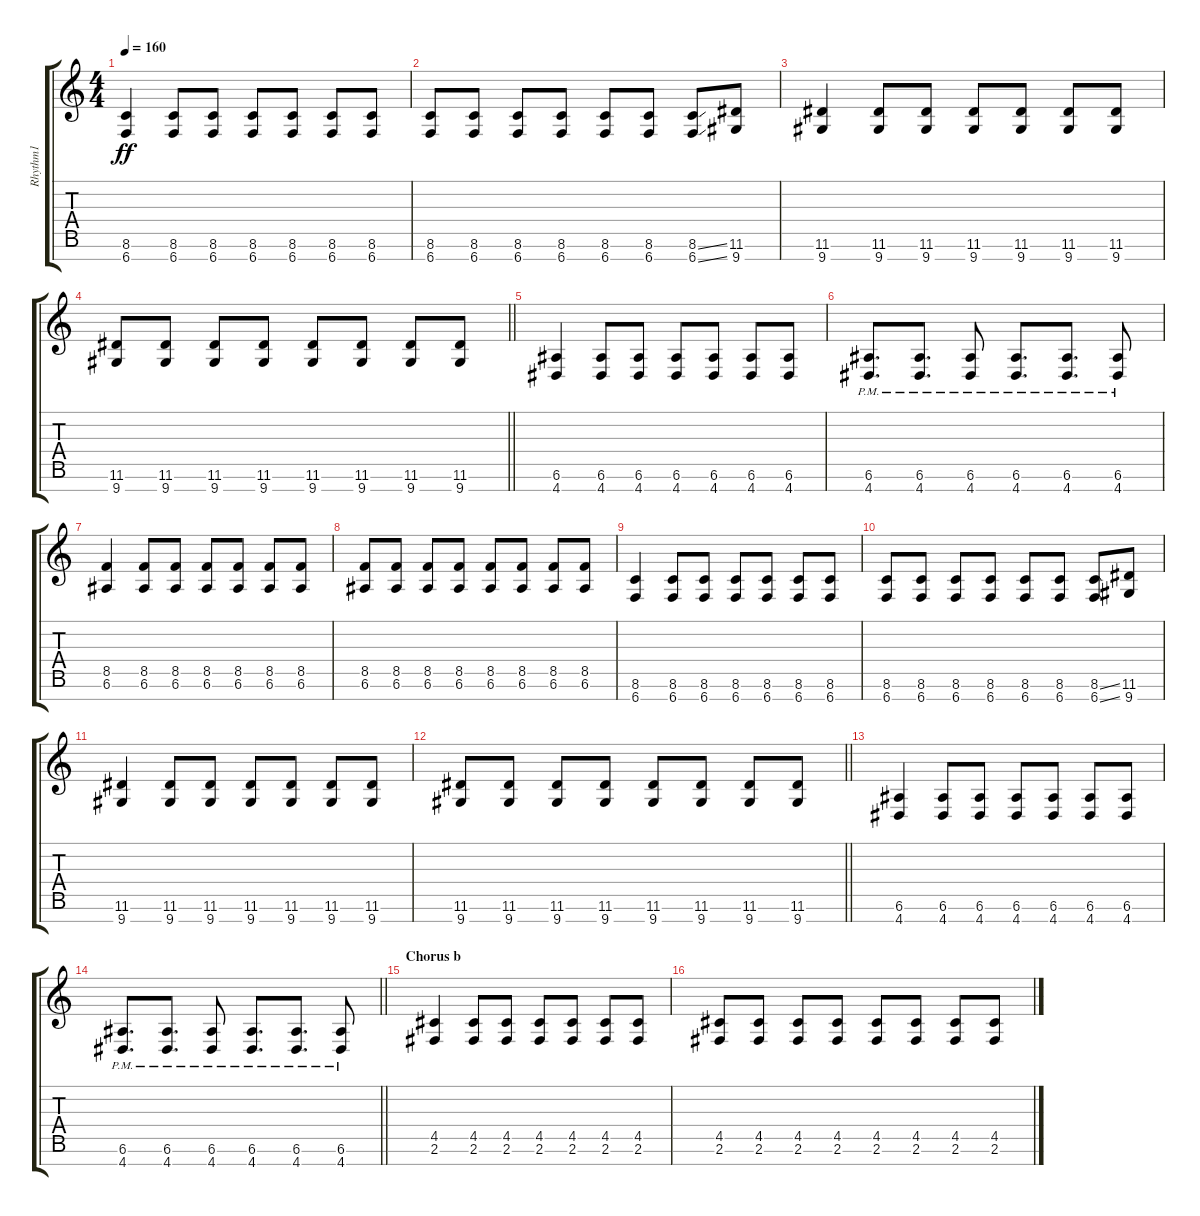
\track ("Rhythm1" "Rhythm1") {instrument distortionguitar}
\staff {score tabs}
\tuning (E4 B3 G3 D3 A2 E2 B1) {hide}
\ts (4 4)
\tempo 160
\clef g2
\ks c
(8.6 6.7).4{dy ff} (8.6 6.7).8 (8.6 6.7).8 (8.6 6.7).8 (8.6 6.7).8 (8.6 6.7).8 (8.6 6.7).8 |
(8.6 6.7).8 (8.6 6.7).8 (8.6 6.7).8 (8.6 6.7).8 (8.6 6.7).8 (8.6 6.7).8 (8.6{ss} 6.7{ss}).8 (11.6 9.7).8 |
(11.6 9.7).4 (11.6 9.7).8 (11.6 9.7).8 (11.6 9.7).8 (11.6 9.7).8 (11.6 9.7).8 (11.6 9.7).8 |
\barLineRight lightlight
(11.6 9.7).8 (11.6 9.7).8 (11.6 9.7).8 (11.6 9.7).8 (11.6 9.7).8 (11.6 9.7).8 (11.6 9.7).8 (11.6 9.7).8 |
(6.6 4.7).4 (6.6 4.7).8 (6.6 4.7).8 (6.6 4.7).8 (6.6 4.7).8 (6.6 4.7).8 (6.6 4.7).8 |
(6.6{pm} 4.7{pm}).8{d} (6.6{pm} 4.7{pm}).8{d} (6.6{pm} 4.7{pm}).8 (6.6{pm} 4.7{pm}).8{d} (6.6{pm} 4.7{pm}).8{d} (6.6{pm} 4.7{pm}).8 |
(8.5 6.6).4 (8.5 6.6).8 (8.5 6.6).8 (8.5 6.6).8 (8.5 6.6).8 (8.5 6.6).8 (8.5 6.6).8 |
(8.5 6.6).8 (8.5 6.6).8 (8.5 6.6).8 (8.5 6.6).8 (8.5 6.6).8 (8.5 6.6).8 (8.5 6.6).8 (8.5 6.6).8 |
(8.6 6.7).4 (8.6 6.7).8 (8.6 6.7).8 (8.6 6.7).8 (8.6 6.7).8 (8.6 6.7).8 (8.6 6.7).8 |
(8.6 6.7).8 (8.6 6.7).8 (8.6 6.7).8 (8.6 6.7).8 (8.6 6.7).8 (8.6 6.7).8 (8.6{ss} 6.7{ss}).8 (11.6 9.7).8 |
(11.6 9.7).4 (11.6 9.7).8 (11.6 9.7).8 (11.6 9.7).8 (11.6 9.7).8 (11.6 9.7).8 (11.6 9.7).8 |
\barLineRight lightlight
(11.6 9.7).8 (11.6 9.7).8 (11.6 9.7).8 (11.6 9.7).8 (11.6 9.7).8 (11.6 9.7).8 (11.6 9.7).8 (11.6 9.7).8 |
(6.6 4.7).4 (6.6 4.7).8 (6.6 4.7).8 (6.6 4.7).8 (6.6 4.7).8 (6.6 4.7).8 (6.6 4.7).8 |
\barLineRight lightlight
(6.6{pm} 4.7{pm}).8{d} (6.6{pm} 4.7{pm}).8{d} (6.6{pm} 4.7{pm}).8 (6.6{pm} 4.7{pm}).8{d} (6.6{pm} 4.7{pm}).8{d} (6.6{pm} 4.7{pm}).8 |
\section ("" "Chorus b")
(4.5 2.6).4 (4.5 2.6).8 (4.5 2.6).8 (4.5 2.6).8 (4.5 2.6).8 (4.5 2.6).8 (4.5 2.6).8 |
(4.5 2.6).8 (4.5 2.6).8 (4.5 2.6).8 (4.5 2.6).8 (4.5 2.6).8 (4.5 2.6).8 (4.5 2.6).8 (4.5 2.6).8
